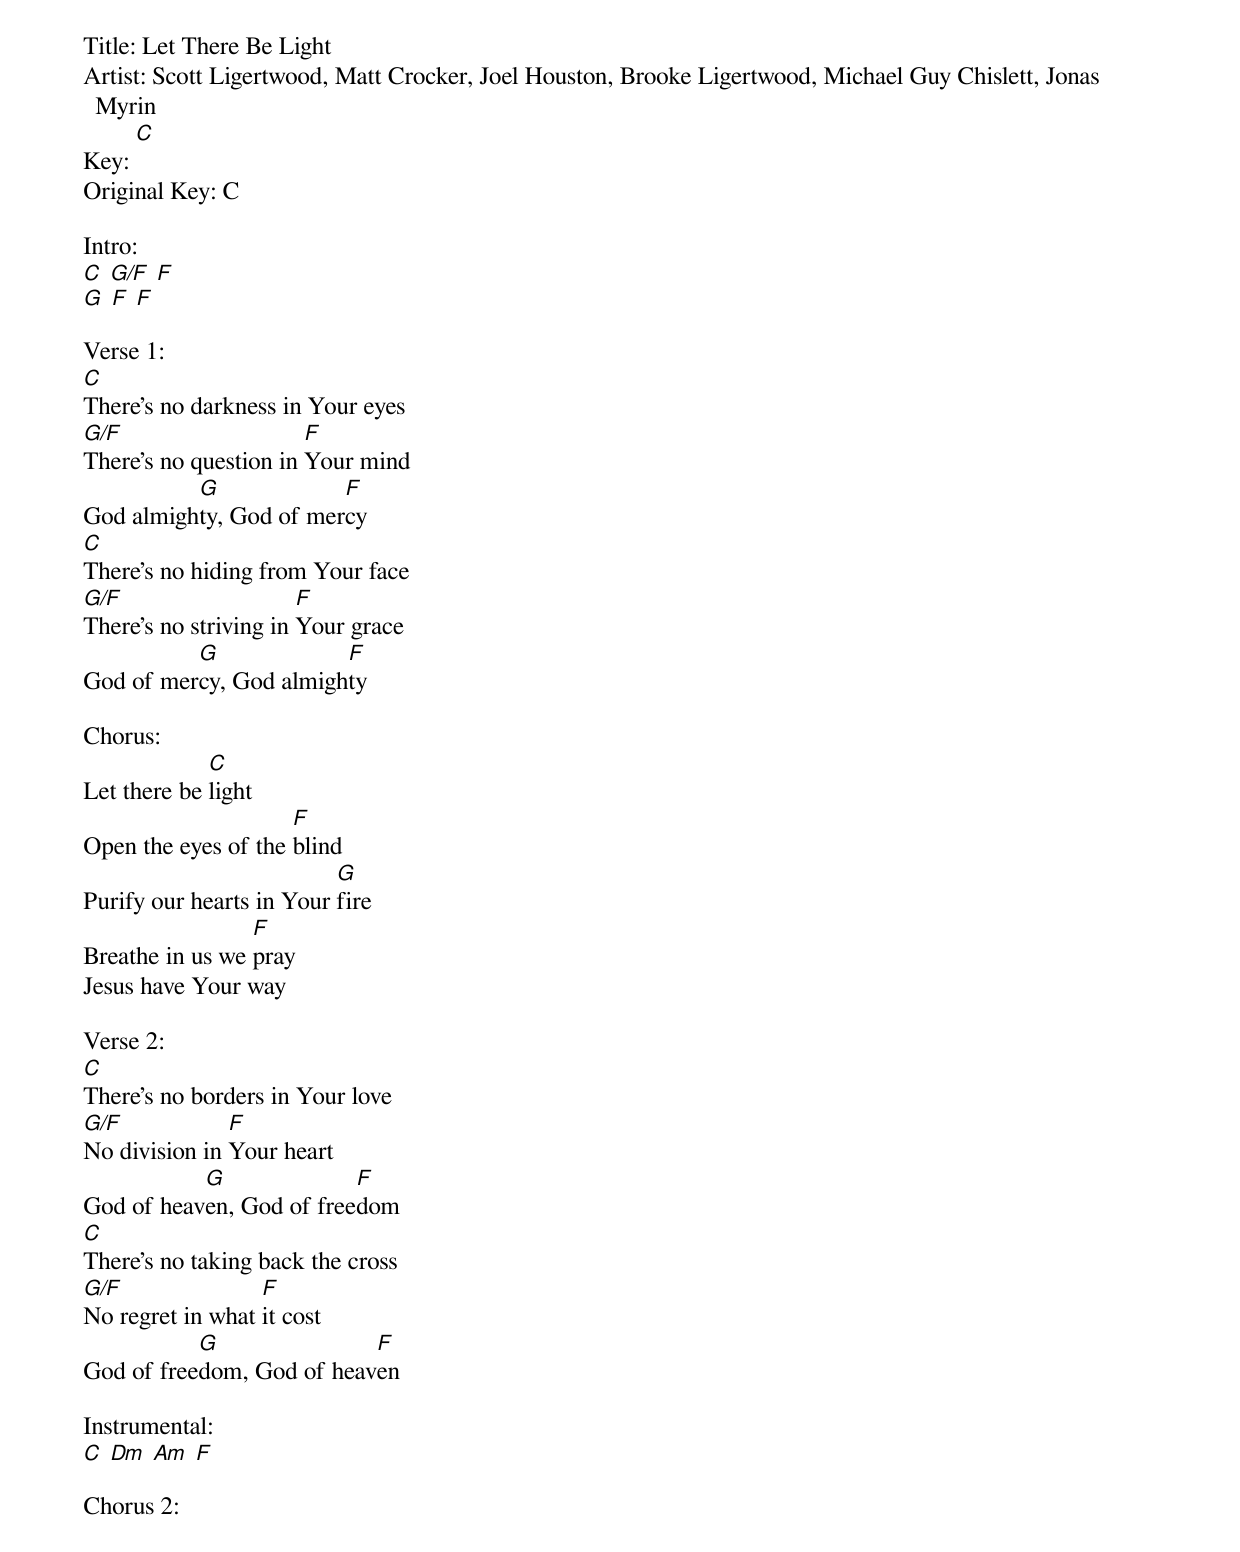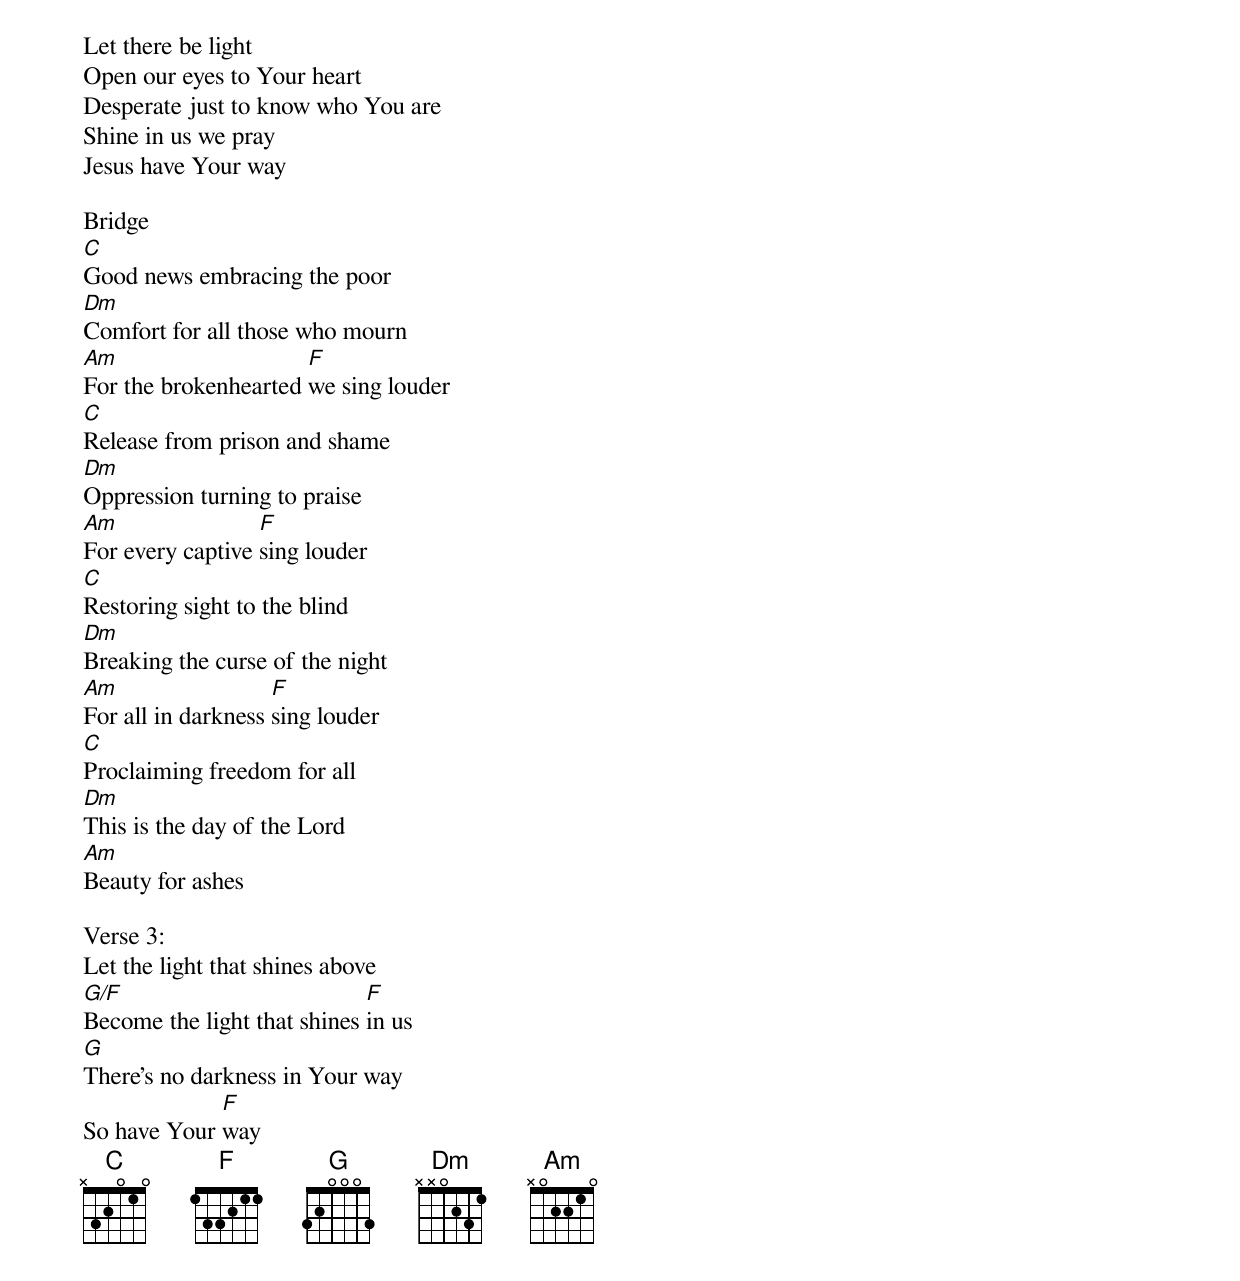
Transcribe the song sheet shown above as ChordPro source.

Title: Let There Be Light
Artist: Scott Ligertwood, Matt Crocker, Joel Houston, Brooke Ligertwood, Michael Guy Chislett, Jonas Myrin
Key: [C]
Original Key: C

Intro:
[C] [G/F] [F]
[G] [F] [F]

Verse 1:
[C]There’s no darkness in Your eyes
[G/F]There’s no question in [F]Your mind
God almigh[G]ty, God of mer[F]cy
[C]There’s no hiding from Your face
[G/F]There’s no striving in [F]Your grace
God of mer[G]cy, God almigh[F]ty

Chorus:
Let there be [C]light
Open the eyes of the [F]blind
Purify our hearts in Your [G]fire
Breathe in us we [F]pray
Jesus have Your way

Verse 2:
[C]There’s no borders in Your love
[G/F]No division in [F]Your heart
God of heav[G]en, God of free[F]dom
[C]There’s no taking back the cross
[G/F]No regret in what [F]it cost
God of free[G]dom, God of heav[F]en

Instrumental:
[C] [Dm] [Am] [F]

Chorus 2:
Let there be light
Open our eyes to Your heart
Desperate just to know who You are
Shine in us we pray
Jesus have Your way

Bridge
[C]Good news embracing the poor
[Dm]Comfort for all those who mourn
[Am]For the brokenhearted [F]we sing louder
[C]Release from prison and shame
[Dm]Oppression turning to praise
[Am]For every captive [F]sing louder
[C]Restoring sight to the blind
[Dm]Breaking the curse of the night
[Am]For all in darkness [F]sing louder
[C]Proclaiming freedom for all
[Dm]This is the day of the Lord
[Am]Beauty for ashes

Verse 3:
Let the light that shines above
[G/F]Become the light that shines [F]in us
[G]There’s no darkness in Your way
So have Your [F]way
